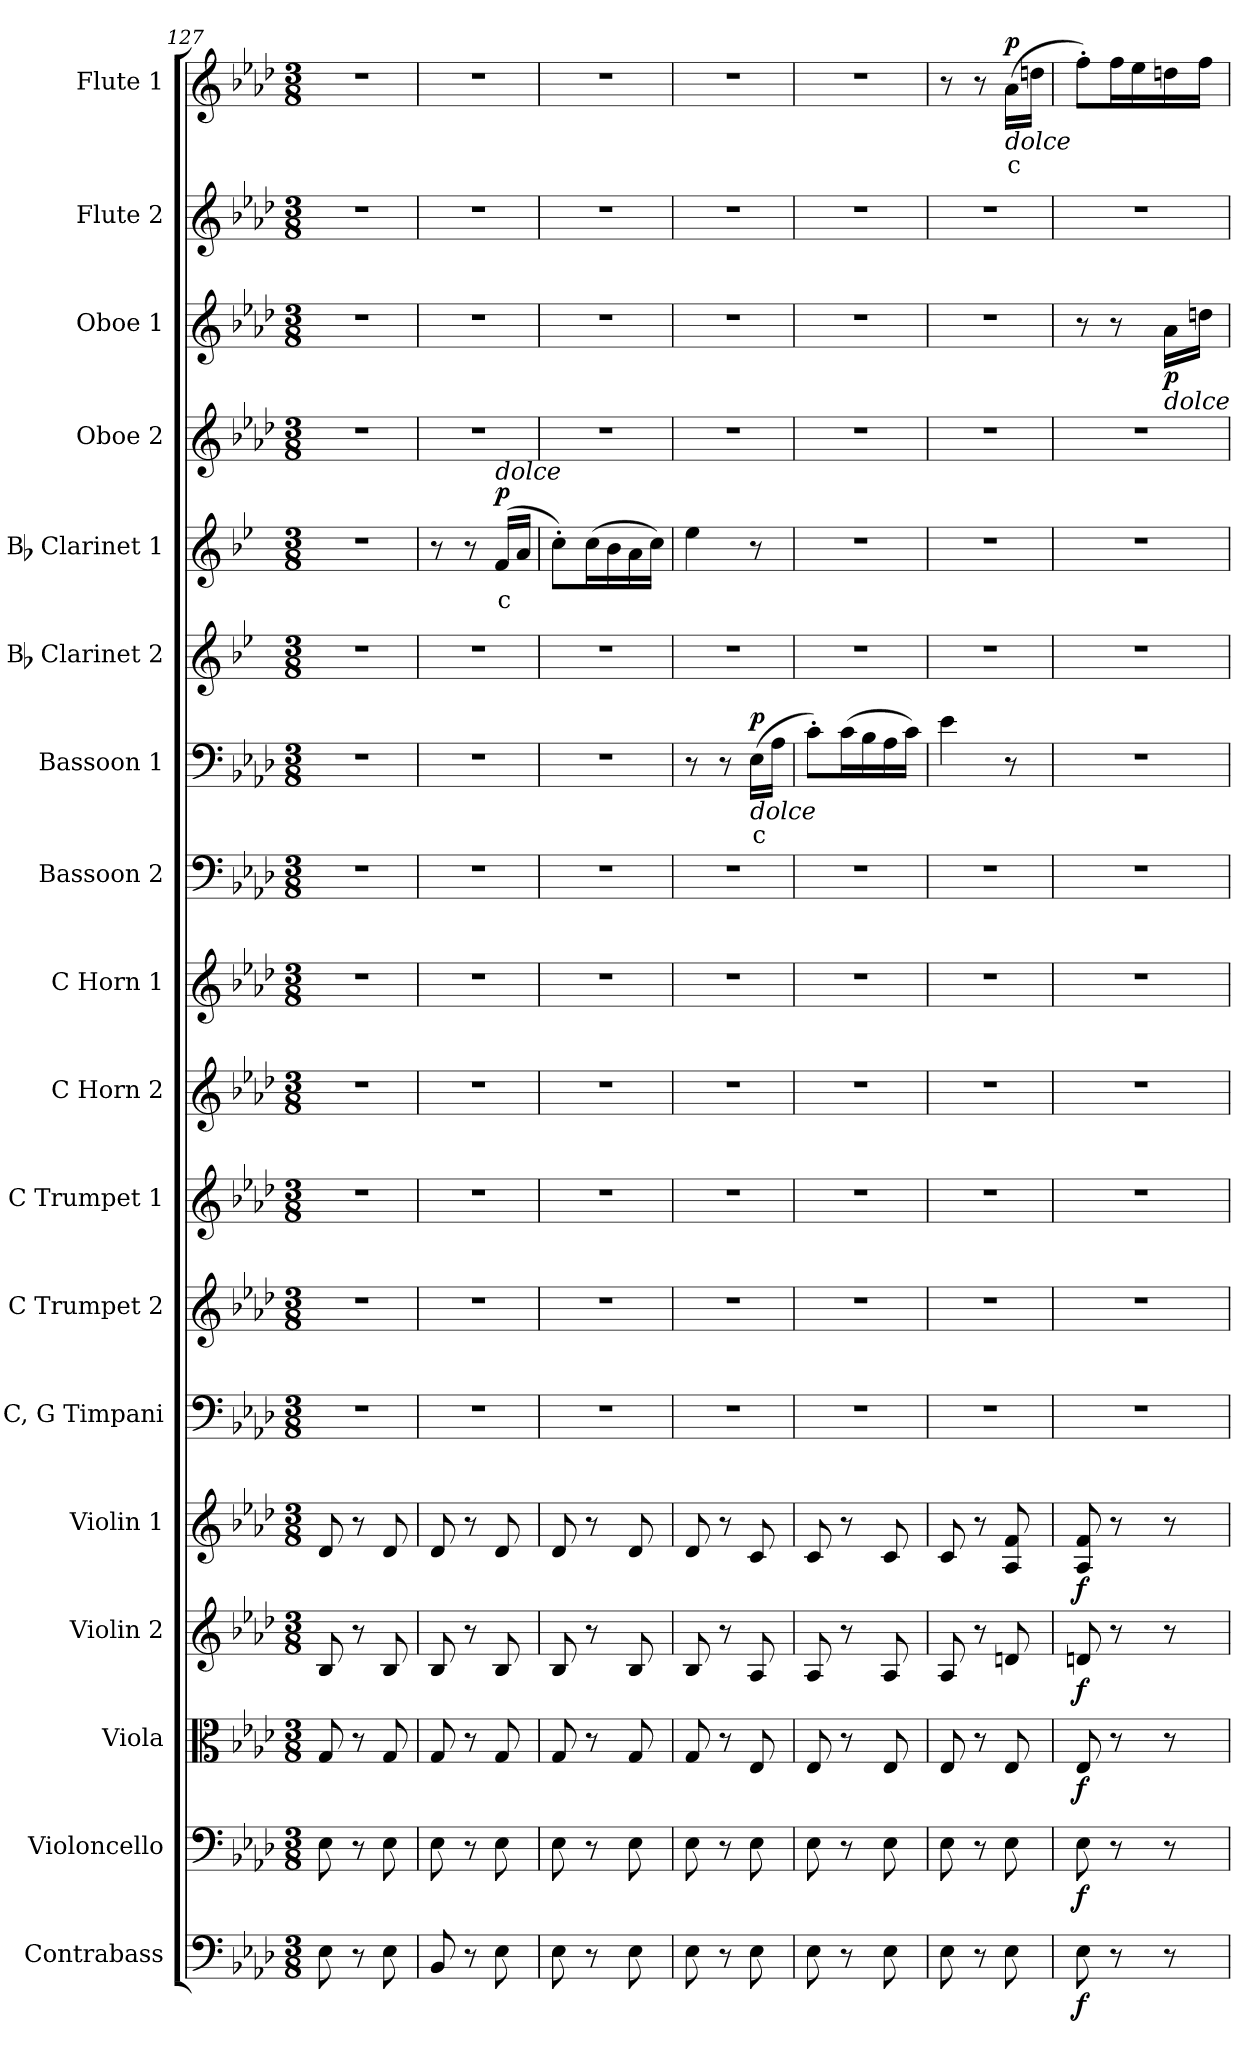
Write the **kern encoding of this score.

**kern	**dynam	**kern	**dynam	**kern	**dynam	**kern	**dynam	**kern	**dynam	**kern	**kern	**kern	**kern	**kern	**kern	**kern	**text	**dynam	**kern	**kern	**text	**dynam	**kern	**kern	**dynam	**kern	**kern	**text	**dynam
*part18	*part18	*part17	*part17	*part16	*part16	*part15	*part15	*part14	*part14	*part13	*part12	*part11	*part10	*part9	*part8	*part7	*part7	*part7	*part6	*part5	*part5	*part5	*part4	*part3	*part3	*part2	*part1	*part1	*part1
*staff18	*staff18	*staff17	*staff17	*staff16	*staff16	*staff15	*staff15	*staff14	*staff14	*staff13	*staff12	*staff11	*staff10	*staff9	*staff8	*staff7	*staff7	*staff7	*staff6	*staff5	*staff5	*staff5	*staff4	*staff3	*staff3	*staff2	*staff1	*staff1	*staff1
*I"Contrabass	*	*I"Violoncello	*	*I"Viola	*	*I"Violin 2	*	*I"Violin 1	*	*I"C, G Timpani	*I"C Trumpet 2	*I"C Trumpet 1	*I"C Horn 2	*I"C Horn 1	*I"Bassoon 2	*I"Bassoon 1	*	*	*I"Bb Clarinet 2	*I"Bb Clarinet 1	*	*	*I"Oboe 2	*I"Oboe 1	*	*I"Flute 2	*I"Flute 1	*	*
*I'Cb	*	*I'Vc	*	*I'Vla	*	*I'Vln 2	*	*I'Vln 1	*	*I'Timp	*I'Tpt 2	*I'Tpt 1	*I'Hn 2	*I'Hn 1	*I'Bsn 2	*I'Bsn 1	*	*	*I'Cl 2	*I'Cl 1	*	*	*I'Ob 2	*I'Ob 1	*	*I'Fl 2	*I'Fl 1	*	*
*clefF4	*	*clefF4	*	*clefC3	*	*clefG2	*	*clefG2	*	*clefF4	*clefG2	*clefG2	*clefG2	*clefG2	*clefF4	*clefF4	*	*	*clefG2	*clefG2	*	*	*clefG2	*clefG2	*	*clefG2	*clefG2	*	*
*ITrd7c12	*	*	*	*	*	*	*	*	*	*	*	*	*ITrd7c12	*ITrd7c12	*	*	*	*	*ITrd1c2	*ITrd1c2	*	*	*	*	*	*	*	*	*
*k[b-e-a-d-]	*	*k[b-e-a-d-]	*	*k[b-e-a-d-]	*	*k[b-e-a-d-]	*	*k[b-e-a-d-]	*	*k[b-e-a-d-]	*k[b-e-a-d-]	*k[b-e-a-d-]	*k[b-e-a-d-]	*k[b-e-a-d-]	*k[b-e-a-d-]	*k[b-e-a-d-]	*	*	*k[b-e-a-d-]	*k[b-e-a-d-]	*	*	*k[b-e-a-d-]	*k[b-e-a-d-]	*	*k[b-e-a-d-]	*k[b-e-a-d-]	*	*
*M3/8	*	*M3/8	*	*M3/8	*	*M3/8	*	*M3/8	*	*M3/8	*M3/8	*M3/8	*M3/8	*M3/8	*M3/8	*M3/8	*	*	*M3/8	*M3/8	*	*	*M3/8	*M3/8	*	*M3/8	*M3/8	*	*
=127	=127	=127	=127	=127	=127	=127	=127	=127	=127	=127	=127	=127	=127	=127	=127	=127	=127	=127	=127	=127	=127	=127	=127	=127	=127	=127	=127	=127	=127
8EE-\	.	8E-\	.	8G/	.	8B-/	.	8d-/	.	4.r	4.r	4.r	4.r	4.r	4.r	4.r	.	.	4.r	4.r	.	.	4.r	4.r	.	4.r	4.r	.	.
8r	.	8r	.	8r	.	8r	.	8r	.	.	.	.	.	.	.	.	.	.	.	.	.	.	.	.	.	.	.	.	.
8EE-\	.	8E-\	.	8G/	.	8B-/	.	8d-/	.	.	.	.	.	.	.	.	.	.	.	.	.	.	.	.	.	.	.	.	.
=128	=128	=128	=128	=128	=128	=128	=128	=128	=128	=128	=128	=128	=128	=128	=128	=128	=128	=128	=128	=128	=128	=128	=128	=128	=128	=128	=128	=128	=128
!	!LO:DY:b	!	!	!	!	!	!	!	!	!	!	!	!	!	!	!	!	!	!	!	!	!	!	!	!	!	!	!	!
!	!LO:DY:n=1:b	!	!LO:DY:b	!	!	!	!	!	!	!	!	!	!	!	!	!	!	!	!	!	!	!	!	!	!	!	!	!	!
!	!	!	!LO:DY:n=1:b	!	!LO:DY:b	!	!	!	!	!	!	!	!	!	!	!	!	!	!	!	!	!	!	!	!	!	!	!	!
!	!	!	!	!	!LO:DY:n=1:b	!	!	!	!	!	!	!	!	!	!	!	!	!	!	!	!	!	!	!	!	!	!	!	!
8BBB-/	other-dynamics pp	8E-\	other-dynamics pp	8G/	other-dynamics pp	8B-/	.	8d-/	.	4.r	4.r	4.r	4.r	4.r	4.r	4.r	.	.	4.r	8r	.	.	4.r	4.r	.	4.r	4.r	.	.
!	!	!	!	!	!	!	!LO:DY:b	!	!	!	!	!	!	!	!	!	!	!	!	!	!	!	!	!	!	!	!	!	!
!	!	!	!	!	!	!	!LO:DY:n=1:b	!	!LO:DY:b	!	!	!	!	!	!	!	!	!	!	!	!	!	!	!	!	!	!	!	!
!	!	!	!	!	!	!	!	!	!LO:DY:n=1:b	!	!	!	!	!	!	!	!	!	!	!	!	!	!	!	!	!	!	!	!
8r	.	8r	.	8r	.	8r	other-dynamics pp	8r	other-dynamics pp	.	.	.	.	.	.	.	.	.	.	8r	.	.	.	.	.	.	.	.	.
!	!	!	!	!	!	!	!	!	!	!	!	!	!	!	!	!	!	!	!	!LO:TX:a:i:t=dolce	!	!	!	!	!	!	!	!	!
!	!	!	!	!	!	!	!	!	!	!	!	!	!	!	!	!	!	!	!	!	!LO:LY:b:color=#FF0000	!LO:DY:b	!	!	!	!	!	!	!
8EE-\	.	8E-\	.	8G/	.	8B-/	.	8d-/	.	.	.	.	.	.	.	.	.	.	.	(16e-/LL	c	p	.	.	.	.	.	.	.
.	.	.	.	.	.	.	.	.	.	.	.	.	.	.	.	.	.	.	.	16g/JJ	.	.	.	.	.	.	.	.	.
=129	=129	=129	=129	=129	=129	=129	=129	=129	=129	=129	=129	=129	=129	=129	=129	=129	=129	=129	=129	=129	=129	=129	=129	=129	=129	=129	=129	=129	=129
8EE-\	.	8E-\	.	8G/	.	8B-/	.	8d-/	.	4.r	4.r	4.r	4.r	4.r	4.r	4.r	.	.	4.r	8b-'\L)	.	.	4.r	4.r	.	4.r	4.r	.	.
8r	.	8r	.	8r	.	8r	.	8r	.	.	.	.	.	.	.	.	.	.	.	(16b-\L	.	.	.	.	.	.	.	.	.
.	.	.	.	.	.	.	.	.	.	.	.	.	.	.	.	.	.	.	.	16a-\	.	.	.	.	.	.	.	.	.
8EE-\	.	8E-\	.	8G/	.	8B-/	.	8d-/	.	.	.	.	.	.	.	.	.	.	.	16g\	.	.	.	.	.	.	.	.	.
.	.	.	.	.	.	.	.	.	.	.	.	.	.	.	.	.	.	.	.	16b-\JJ)	.	.	.	.	.	.	.	.	.
=130	=130	=130	=130	=130	=130	=130	=130	=130	=130	=130	=130	=130	=130	=130	=130	=130	=130	=130	=130	=130	=130	=130	=130	=130	=130	=130	=130	=130	=130
8EE-\	.	8E-\	.	8G/	.	8B-/	.	8d-/	.	4.r	4.r	4.r	4.r	4.r	4.r	8r	.	.	4.r	4dd-\	.	.	4.r	4.r	.	4.r	4.r	.	.
8r	.	8r	.	8r	.	8r	.	8r	.	.	.	.	.	.	.	8r	.	.	.	.	.	.	.	.	.	.	.	.	.
!	!	!	!	!	!	!	!	!	!	!	!	!	!	!	!	!LO:TX:b:i:t=dolce	!	!	!	!	!	!	!	!	!	!	!	!	!
!	!	!	!	!	!	!	!	!	!	!	!	!	!	!	!	!	!LO:LY:b:color=#FF0000	!LO:DY:b	!	!	!	!	!	!	!	!	!	!	!
8EE-\	.	8E-\	.	8E-/	.	8A-/	.	8c/	.	.	.	.	.	.	.	(16E-\LL	c	p	.	8r	.	.	.	.	.	.	.	.	.
.	.	.	.	.	.	.	.	.	.	.	.	.	.	.	.	16A-\JJ	.	.	.	.	.	.	.	.	.	.	.	.	.
!!LO:PB:g=z
=131	=131	=131	=131	=131	=131	=131	=131	=131	=131	=131	=131	=131	=131	=131	=131	=131	=131	=131	=131	=131	=131	=131	=131	=131	=131	=131	=131	=131	=131
8EE-\	.	8E-\	.	8E-/	.	8A-/	.	8c/	.	4.r	4.r	4.r	4.r	4.r	4.r	8c'\L)	.	.	4.r	4.r	.	.	4.r	4.r	.	4.r	4.r	.	.
8r	.	8r	.	8r	.	8r	.	8r	.	.	.	.	.	.	.	(16c\L	.	.	.	.	.	.	.	.	.	.	.	.	.
.	.	.	.	.	.	.	.	.	.	.	.	.	.	.	.	16B-\	.	.	.	.	.	.	.	.	.	.	.	.	.
8EE-\	.	8E-\	.	8E-/	.	8A-/	.	8c/	.	.	.	.	.	.	.	16A-\	.	.	.	.	.	.	.	.	.	.	.	.	.
.	.	.	.	.	.	.	.	.	.	.	.	.	.	.	.	16c\JJ)	.	.	.	.	.	.	.	.	.	.	.	.	.
=132	=132	=132	=132	=132	=132	=132	=132	=132	=132	=132	=132	=132	=132	=132	=132	=132	=132	=132	=132	=132	=132	=132	=132	=132	=132	=132	=132	=132	=132
8EE-\	.	8E-\	.	8E-/	.	8A-/	.	8c/	.	4.r	4.r	4.r	4.r	4.r	4.r	4e-\	.	.	4.r	4.r	.	.	4.r	4.r	.	4.r	8r	.	.
8r	.	8r	.	8r	.	8r	.	8r	.	.	.	.	.	.	.	.	.	.	.	.	.	.	.	.	.	.	8r	.	.
!	!	!	!	!	!	!	!	!	!	!	!	!	!	!	!	!	!	!	!	!	!	!	!	!	!	!	!LO:TX:b:i:t=dolce	!	!
!	!	!	!	!	!	!	!	!	!	!	!	!	!	!	!	!	!	!	!	!	!	!	!	!	!	!	!	!LO:LY:b:color=#FF0000	!LO:DY:b
8EE-\	.	8E-\	.	8E-/	.	8dn/	.	8A-/ 8f/	.	.	.	.	.	.	.	8r	.	.	.	.	.	.	.	.	.	.	(16a-\LL	c	p
.	.	.	.	.	.	.	.	.	.	.	.	.	.	.	.	.	.	.	.	.	.	.	.	.	.	.	16ddn\JJ	.	.
=133	=133	=133	=133	=133	=133	=133	=133	=133	=133	=133	=133	=133	=133	=133	=133	=133	=133	=133	=133	=133	=133	=133	=133	=133	=133	=133	=133	=133	=133
!	!LO:DY:b	!	!LO:DY:b	!	!LO:DY:b	!	!LO:DY:b	!	!LO:DY:b	!	!	!	!	!	!	!	!	!	!	!	!	!	!	!	!	!	!	!	!
8EE-\	f	8E-\	f	8E-/	f	8dn/	f	8A-/ 8f/	f	4.r	4.r	4.r	4.r	4.r	4.r	4.r	.	.	4.r	4.r	.	.	4.r	8r	.	4.r	8ff'\L)	.	.
8r	.	8r	.	8r	.	8r	.	8r	.	.	.	.	.	.	.	.	.	.	.	.	.	.	.	8r	.	.	16ff\L	.	.
.	.	.	.	.	.	.	.	.	.	.	.	.	.	.	.	.	.	.	.	.	.	.	.	.	.	.	16ee-\	.	.
!	!	!	!	!	!	!	!	!	!	!	!	!	!	!	!	!	!	!	!	!	!	!	!	!LO:TX:b:i:t=dolce	!	!	!	!	!
!	!	!	!	!	!	!	!	!	!	!	!	!	!	!	!	!	!	!	!	!	!	!	!	!	!LO:DY:b	!	!	!	!
8r	.	8r	.	8r	.	8r	.	8r	.	.	.	.	.	.	.	.	.	.	.	.	.	.	.	16a-\LL	p	.	16ddn\	.	.
.	.	.	.	.	.	.	.	.	.	.	.	.	.	.	.	.	.	.	.	.	.	.	.	16ddn\JJ	.	.	16ff\JJ	.	.
=	=	=	=	=	=	=	=	=	=	=	=	=	=	=	=	=	=	=	=	=	=	=	=	=	=	=	=	=	=
*-	*-	*-	*-	*-	*-	*-	*-	*-	*-	*-	*-	*-	*-	*-	*-	*-	*-	*-	*-	*-	*-	*-	*-	*-	*-	*-	*-	*-	*-
